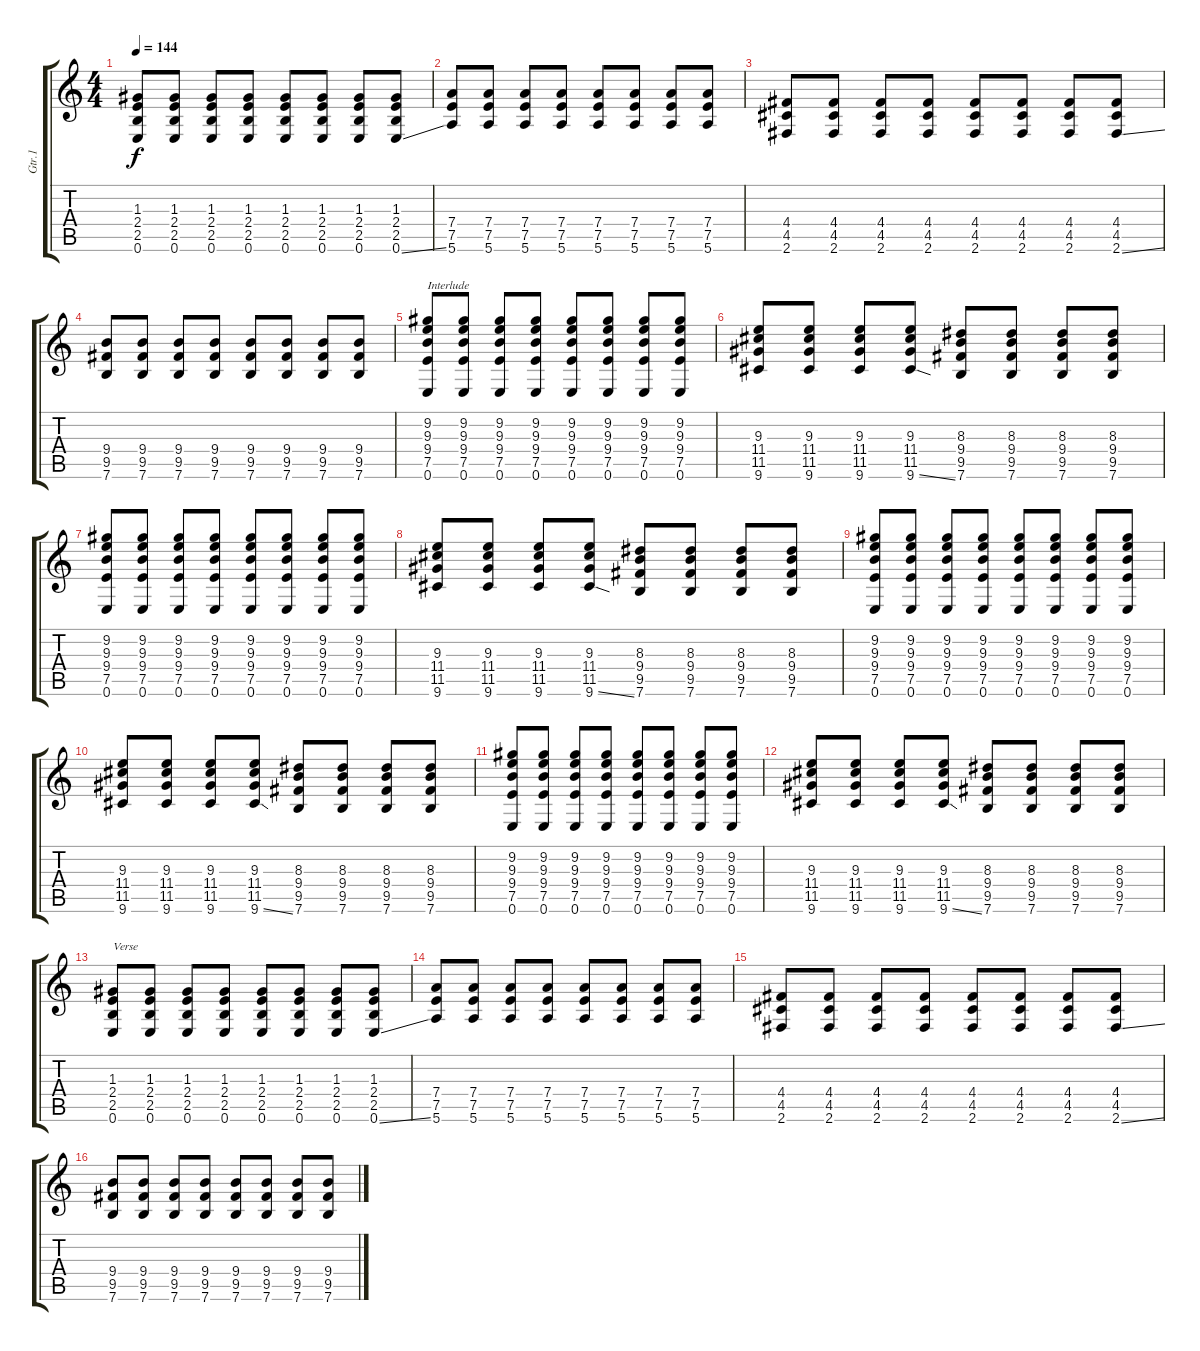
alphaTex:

\track ("Gtr.1" "Gtr.1") {instrument overdrivenguitar}
\staff {score tabs}
\tuning (E4 B3 G3 D3 A2 E2) {hide}
\ts (4 4)
\tempo 144
\clef g2
\ks c
(1.3 2.4 2.5 0.6).8{dy f} (1.3 2.4 2.5 0.6).8 (1.3 2.4 2.5 0.6).8 (1.3 2.4 2.5 0.6).8 (1.3 2.4 2.5 0.6).8 (1.3 2.4 2.5 0.6).8 (1.3 2.4 2.5 0.6).8 (1.3 2.4 2.5 0.6{ss}).8 |
(7.4 7.5 5.6).8 (7.4 7.5 5.6).8 (7.4 7.5 5.6).8 (7.4 7.5 5.6).8 (7.4 7.5 5.6).8 (7.4 7.5 5.6).8 (7.4 7.5 5.6).8 (7.4 7.5 5.6).8 |
(4.4 4.5 2.6).8 (4.4 4.5 2.6).8 (4.4 4.5 2.6).8 (4.4 4.5 2.6).8 (4.4 4.5 2.6).8 (4.4 4.5 2.6).8 (4.4 4.5 2.6).8 (4.4 4.5 2.6{ss}).8 |
(9.4 9.5 7.6).8 (9.4 9.5 7.6).8 (9.4 9.5 7.6).8 (9.4 9.5 7.6).8 (9.4 9.5 7.6).8 (9.4 9.5 7.6).8 (9.4 9.5 7.6).8 (9.4 9.5 7.6).8 |
(9.2 9.3 9.4 7.5 0.6).8{txt "Interlude" instrument overdrivenguitar} (9.2 9.3 9.4 7.5 0.6).8 (9.2 9.3 9.4 7.5 0.6).8 (9.2 9.3 9.4 7.5 0.6).8 (9.2 9.3 9.4 7.5 0.6).8 (9.2 9.3 9.4 7.5 0.6).8 (9.2 9.3 9.4 7.5 0.6).8 (9.2 9.3 9.4 7.5 0.6).8 |
(9.3 11.4 11.5 9.6).8 (9.3 11.4 11.5 9.6).8 (9.3 11.4 11.5 9.6).8 (9.3 11.4 11.5 9.6{ss}).8 (8.3 9.4 9.5 7.6).8 (8.3 9.4 9.5 7.6).8 (8.3 9.4 9.5 7.6).8 (8.3 9.4 9.5 7.6).8 |
(9.2 9.3 9.4 7.5 0.6).8 (9.2 9.3 9.4 7.5 0.6).8 (9.2 9.3 9.4 7.5 0.6).8 (9.2 9.3 9.4 7.5 0.6).8 (9.2 9.3 9.4 7.5 0.6).8 (9.2 9.3 9.4 7.5 0.6).8 (9.2 9.3 9.4 7.5 0.6).8 (9.2 9.3 9.4 7.5 0.6).8 |
(9.3 11.4 11.5 9.6).8 (9.3 11.4 11.5 9.6).8 (9.3 11.4 11.5 9.6).8 (9.3 11.4 11.5 9.6{ss}).8 (8.3 9.4 9.5 7.6).8 (8.3 9.4 9.5 7.6).8 (8.3 9.4 9.5 7.6).8 (8.3 9.4 9.5 7.6).8 |
(9.2 9.3 9.4 7.5 0.6).8 (9.2 9.3 9.4 7.5 0.6).8 (9.2 9.3 9.4 7.5 0.6).8 (9.2 9.3 9.4 7.5 0.6).8 (9.2 9.3 9.4 7.5 0.6).8 (9.2 9.3 9.4 7.5 0.6).8 (9.2 9.3 9.4 7.5 0.6).8 (9.2 9.3 9.4 7.5 0.6).8 |
(9.3 11.4 11.5 9.6).8 (9.3 11.4 11.5 9.6).8 (9.3 11.4 11.5 9.6).8 (9.3 11.4 11.5 9.6{ss}).8 (8.3 9.4 9.5 7.6).8 (8.3 9.4 9.5 7.6).8 (8.3 9.4 9.5 7.6).8 (8.3 9.4 9.5 7.6).8 |
(9.2 9.3 9.4 7.5 0.6).8 (9.2 9.3 9.4 7.5 0.6).8 (9.2 9.3 9.4 7.5 0.6).8 (9.2 9.3 9.4 7.5 0.6).8 (9.2 9.3 9.4 7.5 0.6).8 (9.2 9.3 9.4 7.5 0.6).8 (9.2 9.3 9.4 7.5 0.6).8 (9.2 9.3 9.4 7.5 0.6).8 |
(9.3 11.4 11.5 9.6).8 (9.3 11.4 11.5 9.6).8 (9.3 11.4 11.5 9.6).8 (9.3 11.4 11.5 9.6{ss}).8 (8.3 9.4 9.5 7.6).8 (8.3 9.4 9.5 7.6).8 (8.3 9.4 9.5 7.6).8 (8.3 9.4 9.5 7.6).8 |
(1.3 2.4 2.5 0.6).8{txt "Verse" instrument electricguitarmuted} (1.3 2.4 2.5 0.6).8 (1.3 2.4 2.5 0.6).8 (1.3 2.4 2.5 0.6).8 (1.3 2.4 2.5 0.6).8 (1.3 2.4 2.5 0.6).8 (1.3 2.4 2.5 0.6).8 (1.3 2.4 2.5 0.6{ss}).8 |
(7.4 7.5 5.6).8 (7.4 7.5 5.6).8 (7.4 7.5 5.6).8 (7.4 7.5 5.6).8 (7.4 7.5 5.6).8 (7.4 7.5 5.6).8 (7.4 7.5 5.6).8 (7.4 7.5 5.6).8 |
(4.4 4.5 2.6).8 (4.4 4.5 2.6).8 (4.4 4.5 2.6).8 (4.4 4.5 2.6).8 (4.4 4.5 2.6).8 (4.4 4.5 2.6).8 (4.4 4.5 2.6).8 (4.4 4.5 2.6{ss}).8 |
(9.4 9.5 7.6).8 (9.4 9.5 7.6).8 (9.4 9.5 7.6).8 (9.4 9.5 7.6).8 (9.4 9.5 7.6).8 (9.4 9.5 7.6).8 (9.4 9.5 7.6).8 (9.4 9.5 7.6).8
